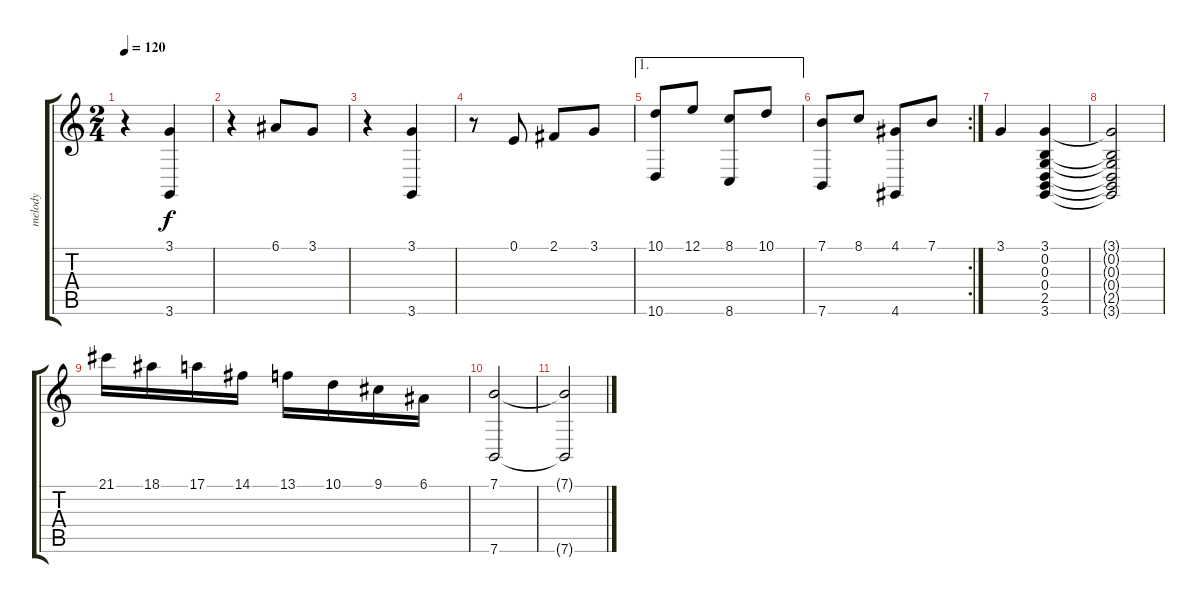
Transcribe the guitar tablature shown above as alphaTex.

\track ("melody" "melody") {instrument acousticgrandpiano}
\staff {score tabs}
\tuning (E4 B3 G3 D3 A2 E2) {hide}
\ts (2 4)
\tempo 120
\clef g2
\ks c
r.4{dy f} (3.1 3.6).4 |
r.4 6.1.8 3.1.8 |
r.4 (3.1 3.6).4 |
r.8 0.1.8 2.1.8 3.1.8 |
\ae 1
(10.1 10.6).8 12.1.8 (8.1 8.6).8 10.1.8 |
\rc 2
(7.1 7.6).8 8.1.8 (4.1 4.6).8 7.1.8 |
3.1.4 (3.1 0.2 0.3 0.4 2.5 3.6).4 |
(3.1{t} 0.2{t} 0.3{t} 0.4{t} 2.5{t} 3.6{t}).2 |
21.1.16 18.1.16 17.1.16 14.1.16 13.1.16 10.1.16 9.1.16 6.1.16 |
(7.1 7.6).2 |
(7.1{t} 7.6{t}).2
